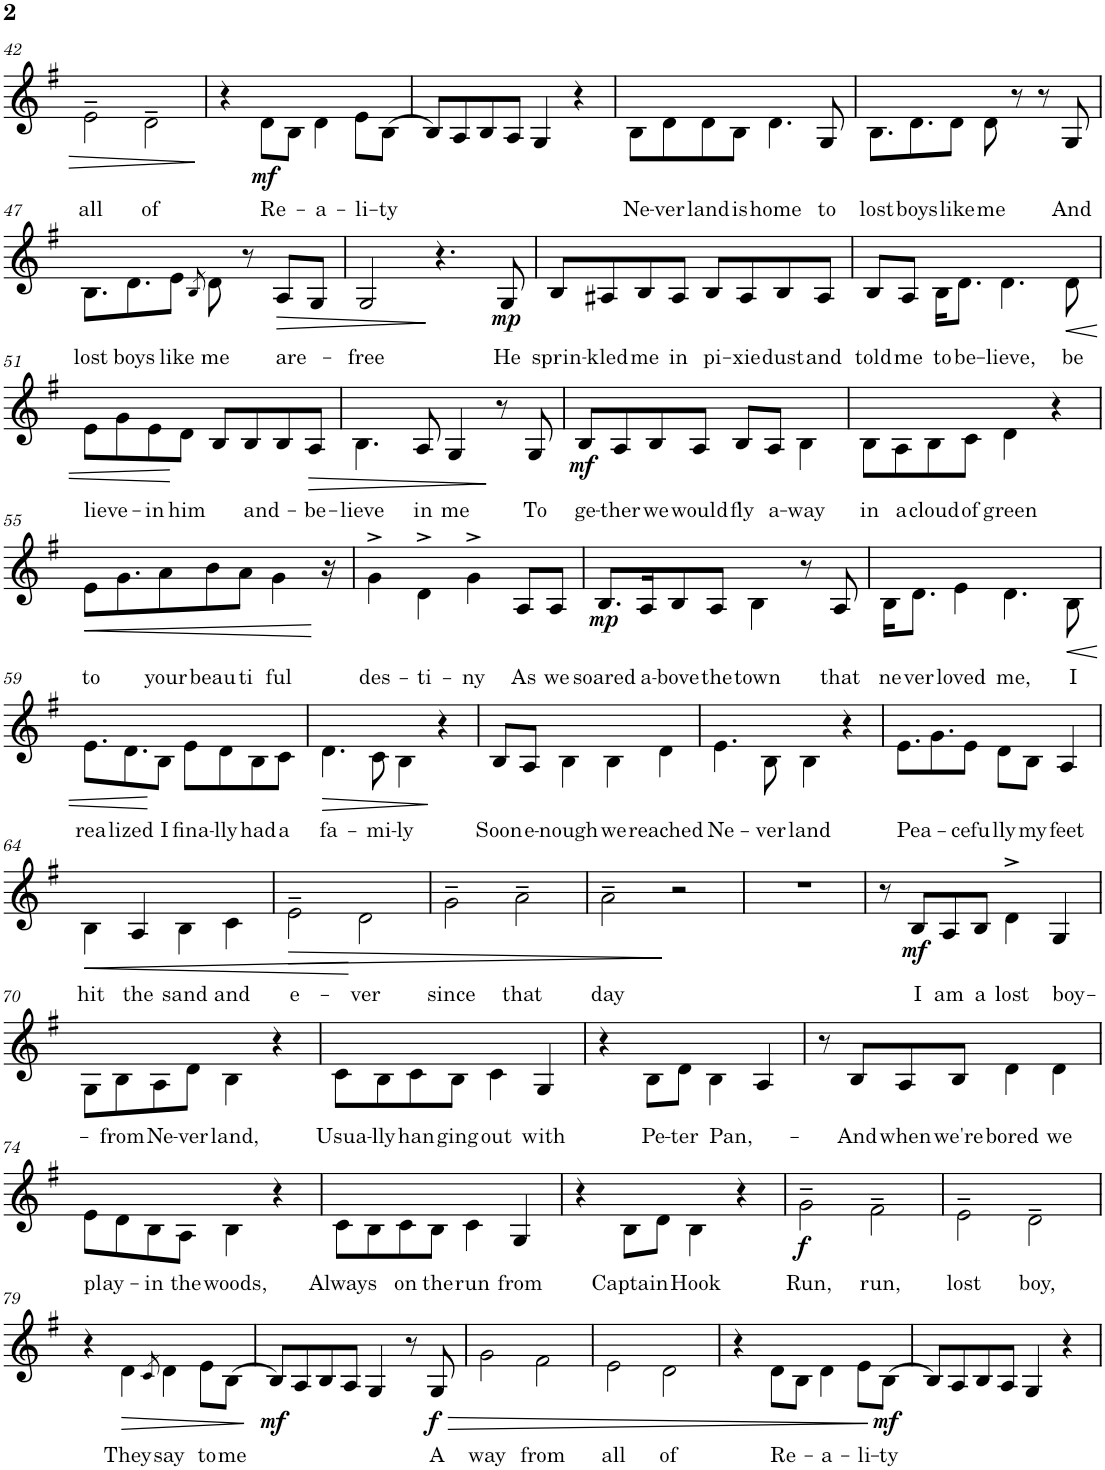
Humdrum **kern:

**kern	**text	**dynam
*part1	*part1	*part1
*staff1	*staff1	*staff1
*I"Piano	*	*
*I'Pno.	*	*
!!LO:PB:g=z
*clefG2	*	*
*k[f#]	*	*
*M2/2	*	*
*met(c|)	*	*
=42	=42	=42
!	!LO:LY:b	!
2e~\	all	.
!	!LO:LY:b	!
2d~\	of	.
=43	=43	=43
4r	.	.
!	!LO:LY:b	!LO:DY:b
8d\L	Re-	mf
8B\J	.	.
!	!LO:LY:b	!
4d\	a-	.
!	!LO:LY:b	!
8e\L	li-	.
!	!LO:LY:b	!
(>8B\J	ty	.
=44	=44	=44
8B/L)	.	.
8A/	.	.
8B/	.	.
8A/J	.	.
4G/	.	.
4r	.	.
=45	=45	=45
!	!LO:LY:b	!
8B\L	Ne-	.
!	!LO:LY:b	!
8d\	ver	.
!	!LO:LY:b	!
8d\	land	.
!	!LO:LY:b	!
8B\J	is	.
!	!LO:LY:b	!
4.d\	home	.
!	!LO:LY:b	!
8G/	to	.
=46	=46	=46
!	!LO:LY:b	!
8.B\L	lost	.
!	!LO:LY:b	!
8.d\	boys	.
!	!LO:LY:b	!
8d\J	like	.
!	!LO:LY:b	!
8d\	me	.
8r	.	.
8r	.	.
!	!LO:LY:b	!
8G/	And	.
!!LO:LB:g=z
=47	=47	=47
!	!LO:LY:b	!
8.B\L	lost	.
!	!LO:LY:b	!
8.d\	boys	.
!	!LO:LY:b	!
8e\J	like	.
8qB/	.	.
!	!LO:LY:b	!
8d\	me	.
8r	.	.
!	!LO:LY:b	!LO:HP:b
8A/L	are-	>
8G/J	.	.
=48	=48	=48
!	!LO:LY:b	!
2G/	free	.
4.r	.	]
!	!LO:LY:b	!LO:DY:b
8G/	He	mp
=49	=49	=49
!	!LO:LY:b	!
8B/L	sprin-	.
!	!LO:LY:b	!
8A#X/	kled	.
!	!LO:LY:b	!
8B/	me	.
!	!LO:LY:b	!
8A#/J	in	.
!	!LO:LY:b	!
8B/L	pi-	.
!	!LO:LY:b	!
8A#/	xie	.
!	!LO:LY:b	!
8B/	dust	.
!	!LO:LY:b	!
8A#/J	and	.
=50	=50	=50
!	!LO:LY:b	!
8B/L	told	.
!	!LO:LY:b	!
8A/J	me	.
!	!LO:LY:b	!
16B\KL	to	.
!	!LO:LY:b	!
8.d\J	be-	.
!	!LO:LY:b	!
4.d\	lieve,	.
!	!LO:LY:b	!LO:HP:b
8d\	be	<
!!LO:LB:g=z
=51	=51	=51
!	!LO:LY:b	!
8e\L	lieve-	.
8g\	.	.
!	!LO:LY:b	!
8e\	in	.
!	!LO:LY:b	!
8d\J	him	[
8B/L	.	.
!	!LO:LY:b	!
8B/	and-	.
8B/	.	.
!	!LO:LY:b	!LO:HP:b
8A/J	be-	>
=52	=52	=52
!	!LO:LY:b	!
4.B\	lieve	.
!	!LO:LY:b	!
8A/	in	.
!	!LO:LY:b	!
4G/	me	.
8r	.	]
!	!LO:LY:b	!
8G/	To	.
=53	=53	=53
!	!LO:LY:b	!LO:DY:b
8B/L	ge-	mf
!	!LO:LY:b	!
8A/	ther	.
!	!LO:LY:b	!
8B/	we	.
!	!LO:LY:b	!
8A/J	would	.
!	!LO:LY:b	!
8B/L	fly	.
!	!LO:LY:b	!
8A/J	a-	.
!	!LO:LY:b	!
4B\	way	.
=54	=54	=54
!	!LO:LY:b	!
8B\L	in	.
!	!LO:LY:b	!
8A\	a	.
!	!LO:LY:b	!
8B\	cloud	.
!	!LO:LY:b	!
8c\J	of	.
!	!LO:LY:b	!
4d\	green	.
4r	.	.
!!LO:LB:g=z
=55	=55	=55
!	!LO:LY:b	!LO:HP:b
8e\L	to	<
8.g\	.	.
!	!LO:LY:b	!
8a\	your	.
!	!LO:LY:b	!
8b\	beau	.
!	!LO:LY:b	!
8a\J	ti	.
!	!LO:LY:b	!
4g\	ful	.
16r	.	[
=56	=56	=56
!	!LO:LY:b	!
4g^\	des-	.
!	!LO:LY:b	!
4d^\	ti-	.
!	!LO:LY:b	!
4g^\	ny	.
!	!LO:LY:b	!
8A/L	As	.
!	!LO:LY:b	!
8A/J	we	.
=57	=57	=57
!	!LO:LY:b	!LO:DY:b
8.B/L	soared	mp
!	!LO:LY:b	!
16A/K	a-	.
!	!LO:LY:b	!
8B/	bove	.
!	!LO:LY:b	!
8A/J	the	.
!	!LO:LY:b	!
4B\	town	.
8r	.	.
!	!LO:LY:b	!
8A/	that	.
=58	=58	=58
!	!LO:LY:b	!
16B\KL	ne	.
!	!LO:LY:b	!
8.d\J	ver	.
!	!LO:LY:b	!
4e\	loved	.
!	!LO:LY:b	!
4.d\	me,	.
!	!LO:LY:b	!LO:HP:b
8B\	I	<
!!LO:LB:g=z
=59	=59	=59
!	!LO:LY:b	!
8.e\L	rea	.
!	!LO:LY:b	!
8.d\	lized	.
!	!LO:LY:b	!
8B\J	I	[
!	!LO:LY:b	!
8e\L	fina-	.
!	!LO:LY:b	!
8d\	lly	.
!	!LO:LY:b	!
8B\	had	.
!	!LO:LY:b	!
8c\J	a	.
=60	=60	=60
!	!LO:LY:b	!LO:HP:b
4.d\	fa-	>
!	!LO:LY:b	!
8c\	mi-	.
!	!LO:LY:b	!
4B\	ly	.
4r	.	]
=61	=61	=61
!	!LO:LY:b	!
8B/L	Soon	.
!	!LO:LY:b	!
8A/J	e-	.
!	!LO:LY:b	!
4B\	nough	.
!	!LO:LY:b	!
4B\	we	.
!	!LO:LY:b	!
4d\	reached	.
=62	=62	=62
!	!LO:LY:b	!
4.e\	Ne-	.
!	!LO:LY:b	!
8B\	ver	.
!	!LO:LY:b	!
4B\	land	.
4r	.	.
=63	=63	=63
!	!LO:LY:b	!
8.e\L	Pea-	.
8.g\	.	.
!	!LO:LY:b	!
8e\J	cefu	.
!	!LO:LY:b	!
8d\L	lly	.
!	!LO:LY:b	!
8B\J	my	.
!	!LO:LY:b	!
4A/	feet	.
!!LO:LB:g=z
=64	=64	=64
!	!LO:LY:b	!LO:HP:b
4B\	hit	<
!	!LO:LY:b	!
4A/	the	.
!	!LO:LY:b	!
4B\	sand	.
!	!LO:LY:b	!
4c\	and	.
=65	=65	=65
!	!LO:LY:b	!LO:HP:b
2e~\	e-	>
!	!LO:LY:b	!
2d\	ver	[
=66	=66	=66
!	!LO:LY:b	!
2g~\	since	.
!	!LO:LY:b	!
2a~\	that	.
=67	=67	=67
!	!LO:LY:b	!
2a~\	day	.
2r	.	]
=68	=68	=68
1r	.	.
=69	=69	=69
8r	.	.
!	!LO:LY:b	!LO:DY:b
8B/L	I	mf
!	!LO:LY:b	!
8A/	am	.
!	!LO:LY:b	!
8B/J	a	.
!	!LO:LY:b	!
4d^\	lost	.
!	!LO:LY:b	!
4G/	boy-	.
!!LO:LB:g=z
=70	=70	=70
8G\L	.	.
!	!LO:LY:b	!
8B\	from	.
!	!LO:LY:b	!
8A\	Ne-	.
!	!LO:LY:b	!
8d\J	ver	.
!	!LO:LY:b	!
4B\	land,	.
4r	.	.
=71	=71	=71
!	!LO:LY:b	!
8c\L	Usua-	.
!	!LO:LY:b	!
8B\	lly	.
!	!LO:LY:b	!
8c\	han	.
!	!LO:LY:b	!
8B\J	ging	.
!	!LO:LY:b	!
4c\	out	.
!	!LO:LY:b	!
4G/	with	.
=72	=72	=72
4r	.	.
!	!LO:LY:b	!
8B\L	Pe-	.
!	!LO:LY:b	!
8d\J	ter	.
!	!LO:LY:b	!
4B\	Pan,-	.
4A/	.	.
=73	=73	=73
8r	.	.
!	!LO:LY:b	!
8B/L	And	.
!	!LO:LY:b	!
8A/	when	.
!	!LO:LY:b	!
8B/J	we're	.
!	!LO:LY:b	!
4d\	bored	.
!	!LO:LY:b	!
4d\	we	.
!!LO:LB:g=z
=74	=74	=74
!	!LO:LY:b	!
8e\L	play-	.
8d\	.	.
!	!LO:LY:b	!
8B\	in	.
!	!LO:LY:b	!
8A\J	the	.
!	!LO:LY:b	!
4B\	woods,	.
4r	.	.
=75	=75	=75
!	!LO:LY:b	!
8c\L	Always	.
8B\	.	.
!	!LO:LY:b	!
8c\	on	.
!	!LO:LY:b	!
8B\J	the	.
!	!LO:LY:b	!
4c\	run	.
!	!LO:LY:b	!
4G/	from	.
=76	=76	=76
4r	.	.
!	!LO:LY:b	!
8B\L	Captain	.
8d\J	.	.
!	!LO:LY:b	!
4B\	Hook	.
4r	.	.
=77	=77	=77
!	!LO:LY:b	!LO:DY:b
2g~\	Run,	f
!	!LO:LY:b	!
2f#~\	run,	.
=78	=78	=78
!	!LO:LY:b	!
2e~\	lost	.
!	!LO:LY:b	!
2d~\	boy,	.
!!LO:LB:g=z
=79	=79	=79
4r	.	.
!	!LO:LY:b	!LO:HP:b
4d\	They	>
8qc/	.	.
!	!LO:LY:b	!
4d\	say	.
!	!LO:LY:b	!
8e\L	to	.
!	!LO:LY:b	!
(>8B\J	me	.
.	.	]
=80	=80	=80
!	!	!LO:DY:b
8B/L)	.	mf
8A/	.	.
8B/	.	.
8A/J	.	.
4G/	.	.
8r	.	.
!	!LO:LY:b	!LO:HP:b
!	!	!LO:DY:n=1:b
8G/	A	> f
=81	=81	=81
!	!LO:LY:b	!
2g\	way	.
!	!LO:LY:b	!
2f#\	from	.
=82	=82	=82
!	!LO:LY:b	!
2e\	all	.
!	!LO:LY:b	!
2d\	of	.
=83	=83	=83
4r	.	.
!	!LO:LY:b	!
8d\L	Re-	.
8B\J	.	.
!	!LO:LY:b	!
4d\	a-	.
!	!LO:LY:b	!
8e\L	li-	.
!	!LO:LY:b	!LO:DY:n=1:b
(>8B\J	ty	] mf
=84	=84	=84
8B/L)	.	.
8A/	.	.
8B/	.	.
8A/J	.	.
4G/	.	.
4r	.	.
=	=	=
*-	*-	*-
